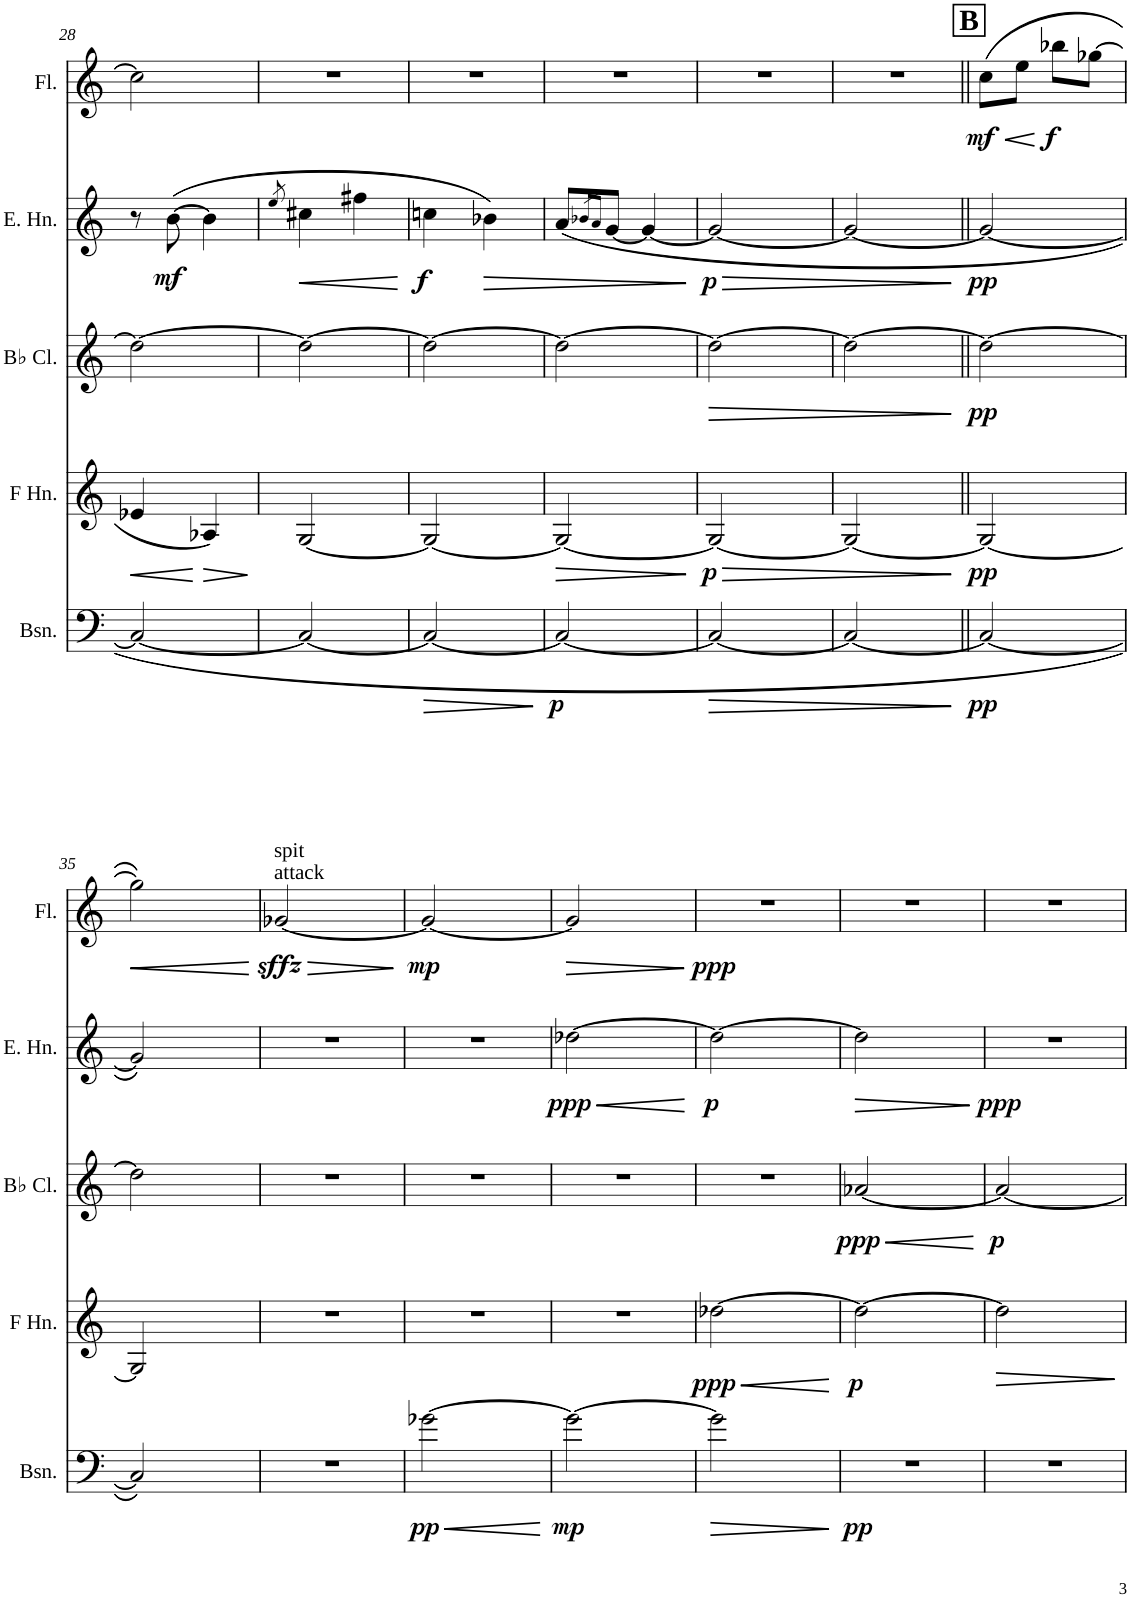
**kern	**dynam	**kern	**dynam	**kern	**dynam	**kern	**dynam	**kern	**dynam
*part5	*part5	*part4	*part4	*part3	*part3	*part2	*part2	*part1	*part1
*staff5	*staff5	*staff4	*staff4	*staff3	*staff3	*staff2	*staff2	*staff1	*staff1
*I"Bassoon	*	*I"Horn in F	*	*I"Bb Clarinet	*	*I"English Horn	*	*I"Flute	*
*I'Bsn.	*	*	*	*I'Bb Cl.	*	*I'E. Hn.	*	*I'Fl.	*
!!LO:PB:g=z
*clefF4	*	*clefG2	*	*clefG2	*	*clefG2	*	*clefG2	*
*	*	*Trd4c7	*	*Trd1c2	*	*Trd4c7	*	*	*
*k[]	*	*k[]	*	*k[]	*	*k[]	*	*k[]	*
*M2/4	*	*M2/4	*	*M2/4	*	*M2/4	*	*M2/4	*
=28	=28	=28	=28	=28	=28	=28	=28	=28	=28
!	!	!	!LO:HP:b	!	!	!	!	!	!
2C/_	.	4e-X/	<	2dd\_	.	8r	.	2cc\]	.
!	!	!	!	!	!	!	!LO:DY:b	!	!
.	.	.	.	.	.	([8b\	mf	.	.
!	!	!	!LO:HP:b	!	!	!	!	!	!
.	.	4A-X/	>	.	.	4b\]	.	.	.
.	.	.	[	.	.	.	.	.	.
=29	=29	=29	=29	=29	=29	=29	=29	=29	=29
.	.	.	.	.	.	8qee/	.	.	.
2C/_	.	[2G/	.	2dd\_	.	4cc#X\	.	2r	.
.	.	.	.	.	.	4ff#X\	.	.	.
=30	=30	=30	=30	=30	=30	=30	=30	=30	=30
!	!LO:HP:b	!	!	!	!	!	!LO:DY:b	!	!
2C/_	>	2G/_	.	2dd\_	.	4ccn\	f	2r	.
!	!	!	!	!	!	!	!LO:HP:b	!	!
.	.	.	.	.	.	4b-X\)	>	.	.
=31	=31	=31	=31	=31	=31	=31	=31	=31	=31
!	!LO:DY:b	!	!LO:HP:b	!	!	!	!	!	!
2C/_	p	2G/_	>	2dd\_	.	(8a/L	.	2r	.
.	.	.	.	.	.	8qb-X/L	.	.	.
.	.	.	.	.	.	8qa/J	.	.	.
.	.	.	.	.	.	[8g/J	.	.	.
.	.	.	.	.	.	4g/_	.	.	.
.	.	.	]	.	.	.	.	.	.
=32	=32	=32	=32	=32	=32	=32	=32	=32	=32
!	!LO:HP:b	!	!LO:HP:b	!	!LO:HP:b	!	!LO:HP:b	!	!
!	!	!	!LO:DY:n=1:b	!	!	!	!LO:DY:n=1:b	!	!
2C/_	>	2G/_	> p	2dd\_	>	2g/_	> p	2r	.
=33	=33	=33	=33	=33	=33	=33	=33	=33	=33
2C/_	.	2G/_	.	2dd\_	.	2g/_	.	2r	.
.	]	.	]	.	.	.	]	.	.
!!LO:REH:place=s1:a:B:cj:fs=14:t=B
=34||	=34||	=34||	=34||	=34||	=34||	=34||	=34||	=34||	=34||
!	!LO:DY:b	!	!LO:DY:b	!	!LO:DY:b	!	!LO:DY:b	!	!LO:HP:b
!	!	!	!	!	!	!	!	!	!LO:DY:n=1:b
2C/_	pp	2G/_	pp	2dd\_	pp	2g/_	pp	(8cc\L	< mf
.	.	.	.	.	.	.	.	8ee\J	.
!	!	!	!	!	!	!	!	!	!LO:DY:n=2:b
.	.	.	.	.	.	.	.	8bb-X\L	[ f
.	.	.	.	.	.	.	.	[8gg-X\J	.
!!LO:LB:g=z
=35	=35	=35	=35	=35	=35	=35	=35	=35	=35
!	!	!	!	!	!	!	!	!	!LO:HP:b
2C/]	.	2G/]	.	2dd\]	.	2g/])	.	2gg-\])	<
.	.	.	.	.	.	.	.	.	[
=36	=36	=36	=36	=36	=36	=36	=36	=36	=36
!	!	!	!	!	!	!	!	!LO:TX:a:t=spit	!
!	!	!	!	!	!	!	!	!LO:TX:a:t=attack	!
!	!	!	!	!	!	!	!	!	!LO:HP:b
!	!	!	!	!	!	!	!	!	!LO:DY:n=1:b
2r	.	2r	.	2r	.	2r	.	[2g-X/	> sffz
.	.	.	.	.	.	.	.	.	]
=37	=37	=37	=37	=37	=37	=37	=37	=37	=37
!	!LO:HP:b	!	!	!	!	!	!	!	!
!	!LO:DY:n=1:b	!	!	!	!	!	!	!	!LO:DY:b
[2g-X\	< pp	2r	.	2r	.	2r	.	2g-/_	mp
.	]	.	.	.	.	.	.	.	.
=38	=38	=38	=38	=38	=38	=38	=38	=38	=38
!	!LO:DY:b	!	!	!	!	!	!LO:HP:b	!	!LO:HP:b
!	!	!	!	!	!	!	!LO:DY:n=1:b	!	!
2g-\_	mp	2r	.	2r	.	[2dd-X\	< ppp	2g-/]	>
.	.	.	.	.	.	.	]	.	]
=39	=39	=39	=39	=39	=39	=39	=39	=39	=39
!	!	!	!LO:HP:b	!	!	!	!	!	!
!	!	!	!LO:DY:n=1:b	!	!	!	!LO:DY:b	!	!LO:DY:b
2g-\]	.	[2dd-X\	< ppp	2r	.	2dd-\_	p	2r	ppp
.	[	.	]	.	.	.	.	.	.
=40	=40	=40	=40	=40	=40	=40	=40	=40	=40
!	!LO:DY:b	!	!LO:DY:b	!	!LO:DY:b	!	!	!	!
2r	pp	2dd-\_	p	[2a-X/	ppp	2dd-\]	.	2r	.
.	.	.	.	.	]	.	[	.	.
=41	=41	=41	=41	=41	=41	=41	=41	=41	=41
!	!	!	!	!	!LO:DY:b	!	!LO:DY:b	!	!
2r	.	2dd-\]	.	2a-/_	p	2r	ppp	2r	.
.	.	.	[	.	.	.	.	.	.
=	=	=	=	=	=	=	=	=	=
*-	*-	*-	*-	*-	*-	*-	*-	*-	*-
